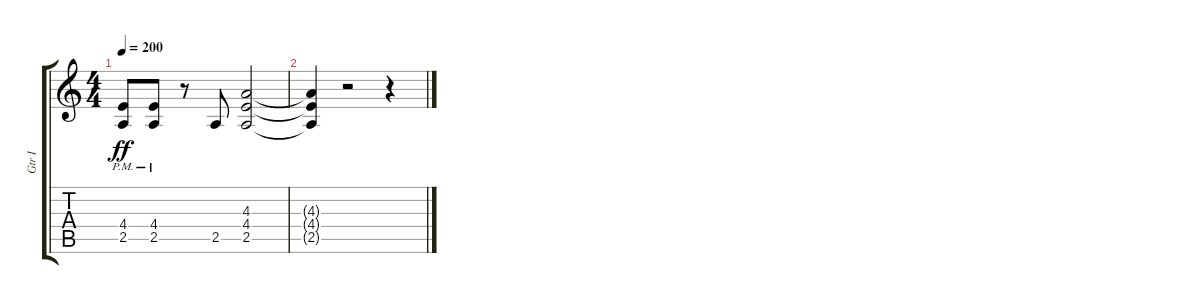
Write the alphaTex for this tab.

\track ("Gtr I" "Gtr I") {instrument overdrivenguitar}
\staff {score tabs}
\tuning (D4 A3 F3 C3 G2 D2) {hide}
\ts (4 4)
\tempo 200
\clef g2
\ks c
(4.4{pm} 2.5{pm}).8{dy ff} (4.4{pm} 2.5{pm}).8 r.8 2.5.8 (4.3 4.4 2.5).2 |
(4.3{t} 4.4{t} 2.5{t}).4 r.2 r.4
